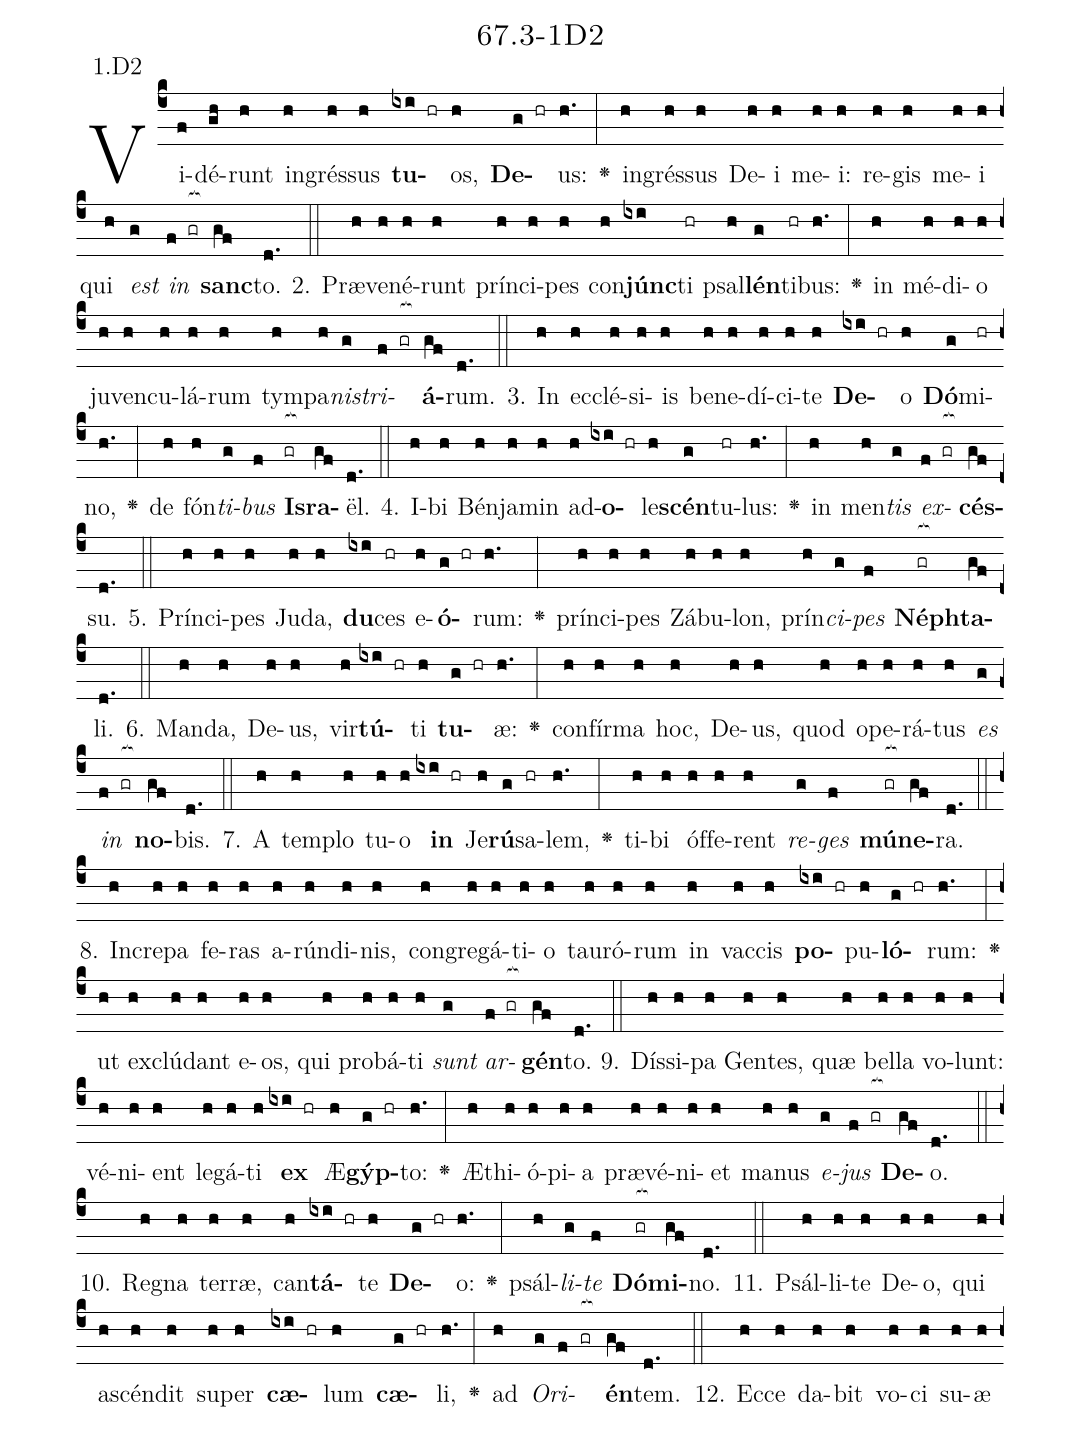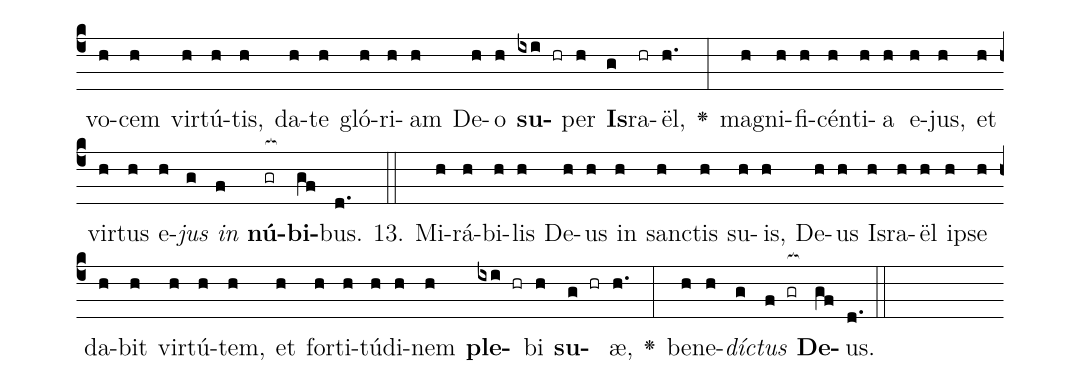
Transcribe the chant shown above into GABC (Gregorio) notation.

name: 67.3-1D2;
annotation: 1.D2;
%%
(c4)Vi(f)dé(gh)runt(h) in(h)grés(h)sus(h) <b>tu</b>(ixi hr)os,(h) <b>De</b>(g hr)us:(h.) <v>\greheightstar</v>(:) in(h)grés(h)sus(h) De(h)i(h) me(h)i:(h) re(h)gis(h) me(h)i(h) qui(h) <i>est</i>(g) <i>in</i>(f gr[ocb:1{]) <b>sanc</b>(gf[ocb:0}])to.(d.) (::)
2. Præ(h)ve(h)né(h)runt(h) prín(h)ci(h)pes(h) con(h)<b>júnc</b>(ixi)ti(hr) psal(h)<b>lén</b>(g)ti(hr)bus:(h.) <v>\greheightstar</v>(:) in(h) mé(h)di(h)o(h) ju(h)ven(h)cu(h)lá(h)rum(h) tym(h)pa(h)<i>nis</i>(g)<i>tri</i>(f gr[ocb:1{])<b>á</b>(gf[ocb:0}])rum.(d.) (::)
3. In(h) ec(h)clé(h)si(h)is(h) be(h)ne(h)dí(h)ci(h)te(h) <b>De</b>(ixi hr)o(h) <b>Dó</b>(g)mi(hr)no,(h.) <v>\greheightstar</v>(:) de(h) fón(h)<i>ti</i>(g)<i>bus</i>(f) <b>Is</b>(gr[ocb:1{])<b>ra</b>(gf[ocb:0}])ël.(d.) (::)
4. I(h)bi(h) Bén(h)ja(h)min(h) ad(h)<b>o</b>(ixi hr)le(h)<b>scén</b>(g)tu(hr)lus:(h.) <v>\greheightstar</v>(:) in(h) men(h)<i>tis</i>(g) <i>ex</i>(f gr[ocb:1{])<b>cés</b>(gf[ocb:0}])su.(d.) (::)
5. Prín(h)ci(h)pes(h) Ju(h)da,(h) <b>du</b>(ixi)ces(hr) e(h)<b>ó</b>(g hr)rum:(h.) <v>\greheightstar</v>(:) prín(h)ci(h)pes(h) Zá(h)bu(h)lon,(h) prín(h)<i>ci</i>(g)<i>pes</i>(f) <b>Néph</b>(gr[ocb:1{])<b>ta</b>(gf[ocb:0}])li.(d.) (::)
6. Man(h)da,(h) De(h)us,(h) vir(h)<b>tú</b>(ixi hr)ti(h) <b>tu</b>(g hr)æ:(h.) <v>\greheightstar</v>(:) con(h)fír(h)ma(h) hoc,(h) De(h)us,(h) quod(h) o(h)pe(h)rá(h)tus(h) <i>es</i>(g) <i>in</i>(f gr[ocb:1{]) <b>no</b>(gf[ocb:0}])bis.(d.) (::)
7. A(h) tem(h)plo(h) tu(h)o(h) <b>in</b>(ixi hr) Je(h)<b>rú</b>(g)sa(hr)lem,(h.) <v>\greheightstar</v>(:) ti(h)bi(h) óf(h)fe(h)rent(h) <i>re</i>(g)<i>ges</i>(f) <b>mú</b>(gr[ocb:1{])<b>ne</b>(gf[ocb:0}])ra.(d.) (::)
8. In(h)cre(h)pa(h) fe(h)ras(h) a(h)rún(h)di(h)nis,(h) con(h)gre(h)gá(h)ti(h)o(h) tau(h)ró(h)rum(h) in(h) vac(h)cis(h) <b>po</b>(ixi hr)pu(h)<b>ló</b>(g hr)rum:(h.) <v>\greheightstar</v>(:) ut(h) ex(h)clú(h)dant(h) e(h)os,(h) qui(h) pro(h)bá(h)ti(h) <i>sunt</i>(g) <i>ar</i>(f gr[ocb:1{])<b>gén</b>(gf[ocb:0}])to.(d.) (::)
9. Dís(h)si(h)pa(h) Gen(h)tes,(h) quæ(h) bel(h)la(h) vo(h)lunt:(h) vé(h)ni(h)ent(h) le(h)gá(h)ti(h) <b>ex</b>(ixi hr) Æ(h)<b>gýp</b>(g hr)to:(h.) <v>\greheightstar</v>(:) Æ(h)thi(h)ó(h)pi(h)a(h) præ(h)vé(h)ni(h)et(h) ma(h)nus(h) <i>e</i>(g)<i>jus</i>(f gr[ocb:1{]) <b>De</b>(gf[ocb:0}])o.(d.) (::)
10. Re(h)gna(h) ter(h)ræ,(h) can(h)<b>tá</b>(ixi hr)te(h) <b>De</b>(g hr)o:(h.) <v>\greheightstar</v>(:) psál(h)<i>li</i>(g)<i>te</i>(f) <b>Dó</b>(gr[ocb:1{])<b>mi</b>(gf[ocb:0}])no.(d.) (::)
11. Psál(h)li(h)te(h) De(h)o,(h) qui(h) a(h)scén(h)dit(h) su(h)per(h) <b>cæ</b>(ixi hr)lum(h) <b>cæ</b>(g hr)li,(h.) <v>\greheightstar</v>(:) ad(h) <i>O</i>(g)<i>ri</i>(f gr[ocb:1{])<b>én</b>(gf[ocb:0}])tem.(d.) (::)
12. Ec(h)ce(h) da(h)bit(h) vo(h)ci(h) su(h)æ(h) vo(h)cem(h) vir(h)tú(h)tis,(h) da(h)te(h) gló(h)ri(h)am(h) De(h)o(h) <b>su</b>(ixi hr)per(h) <b>Is</b>(g)ra(hr)ël,(h.) <v>\greheightstar</v>(:) ma(h)gni(h)fi(h)cén(h)ti(h)a(h) e(h)jus,(h) et(h) vir(h)tus(h) e(h)<i>jus</i>(g) <i>in</i>(f) <b>nú</b>(gr[ocb:1{])<b>bi</b>(gf[ocb:0}])bus.(d.) (::)
13. Mi(h)rá(h)bi(h)lis(h) De(h)us(h) in(h) sanc(h)tis(h) su(h)is,(h) De(h)us(h) Is(h)ra(h)ël(h) ip(h)se(h) da(h)bit(h) vir(h)tú(h)tem,(h) et(h) for(h)ti(h)tú(h)di(h)nem(h) <b>ple</b>(ixi hr)bi(h) <b>su</b>(g hr)æ,(h.) <v>\greheightstar</v>(:) be(h)ne(h)<i>díc</i>(g)<i>tus</i>(f gr[ocb:1{]) <b>De</b>(gf[ocb:0}])us.(d.) (::)
